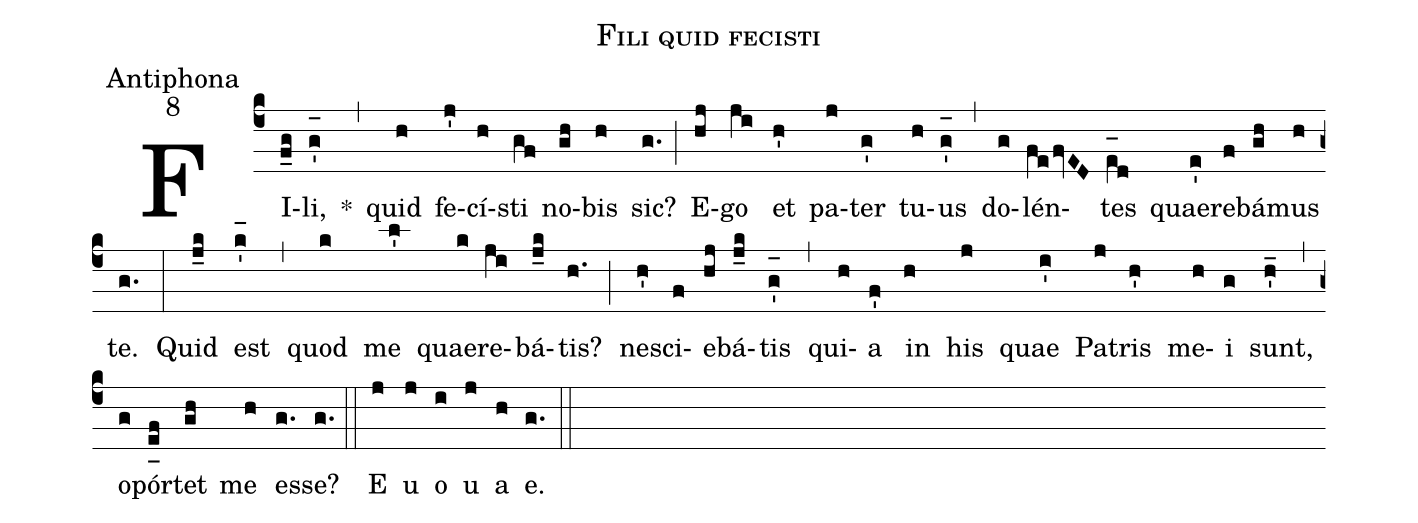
name:Fili quid fecisti;
office-part:Antiphona;
mode:8;
%%
(c4) FI(f_g)li,(g'_[oh:h]) *(,) quid(h) fe(j')cí(h)sti(gf) no(gh)bis(h) sic?(g.) (;) E(hj)go(ji) et(h') pa(j)ter(g') tu(h)us(g'_[oh:h]) (,) do(g)lén(fefvED)tes(e_[oh:h][ll:1]d) quae(e')re(f)bá(gh)mus(h) te.(g.) (:) Quid(j_k) est(k'_[hl:1]) (,) quod(k) me(l') quae(k)re(ji)bá(j_k)tis?(h.) (;) ne(h')sci(f)e(hj)bá(j_k)tis(g'_[oh:h]) (,) qui(h)a(f') in(h) his(j) quae(i') Pa(j)tris(h') me(h)i(g) sunt,(h'_) (,) o(g)pór(e_[uh:l]f)tet(gh) me(h) es(g.)se?(g.) (::) <eu>E(j) u(j) o(i) u(j) a(h) e.</eu>(g.) (::)
